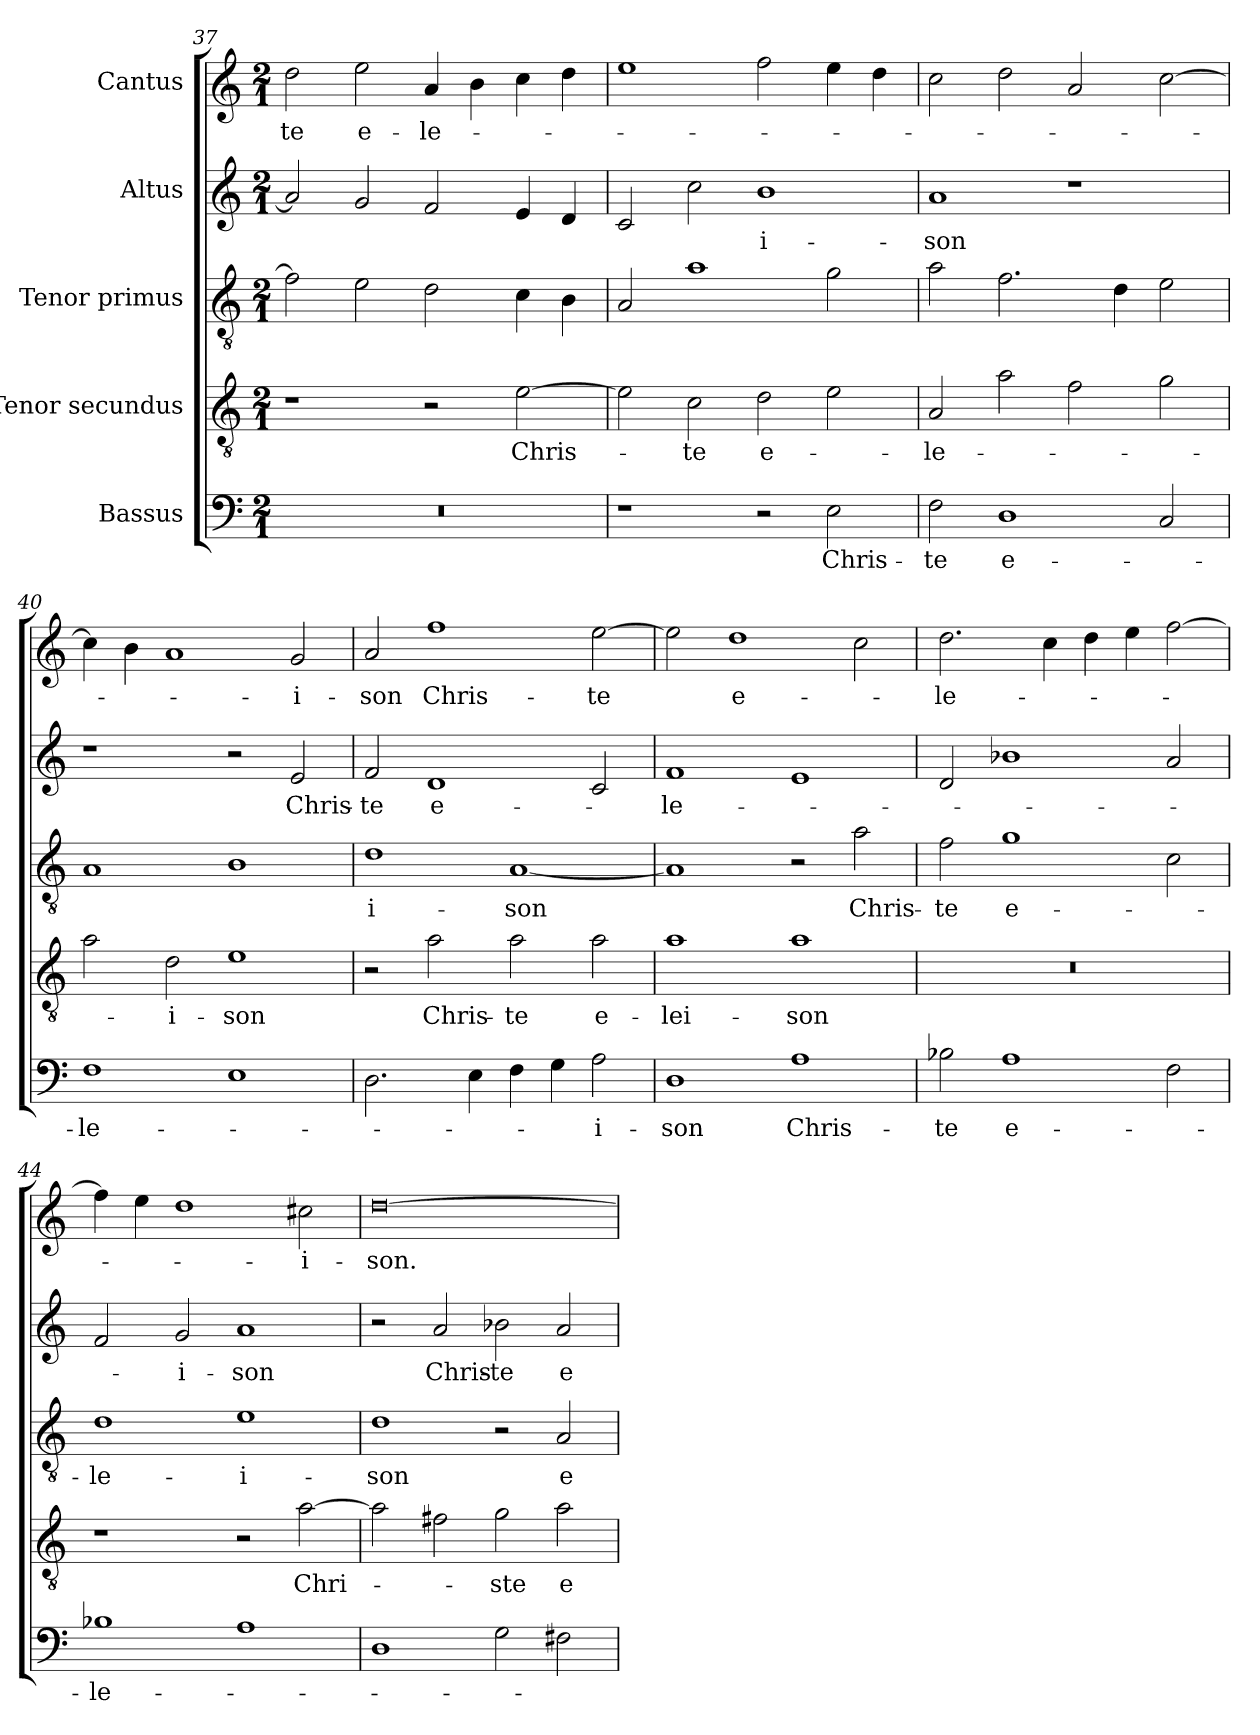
**kern	**text	**kern	**text	**kern	**text	**kern	**text	**kern	**text
*part5	*part5	*part4	*part4	*part3	*part3	*part2	*part2	*part1	*part1
*staff5	*staff5	*staff4	*staff4	*staff3	*staff3	*staff2	*staff2	*staff1	*staff1
*I"Bassus	*	*I"Tenor secundus	*	*I"Tenor primus	*	*I"Altus	*	*I"Cantus	*
*clefF4	*	*clefGv2	*	*clefGv2	*	*clefG2	*	*clefG2	*
*k[]	*	*k[]	*	*k[]	*	*k[]	*	*k[]	*
*M2/1	*	*M2/1	*	*M2/1	*	*M2/1	*	*M2/1	*
=37	=37	=37	=37	=37	=37	=37	=37	=37	=37
0r	.	1r	.	2f\]	.	2a/]	.	2dd\	-te
.	.	.	.	2e\	.	2g/	.	2ee\	e-
.	.	2r	.	2d\	.	2f/	.	4a/	-le-
.	.	.	.	.	.	.	.	4b\	.
.	.	[2e\	Chris-	4c\	.	4e/	.	4cc\	.
.	.	.	.	4B\	.	4d/	.	4dd\	.
=38	=38	=38	=38	=38	=38	=38	=38	=38	=38
1r	.	2e\]	.	2A/	.	2c/	.	1ee\	.
.	.	2c\	-te	1a\	.	2cc\	.	.	.
2r	.	2d\	e-	.	.	1b\	-i-	2ff\	.
2E\	Chris-	2e\	.	2g\	.	.	.	4ee\	.
.	.	.	.	.	.	.	.	4dd\	.
=39	=39	=39	=39	=39	=39	=39	=39	=39	=39
2F\	-te	2A/	-le-	2a\	.	1a/	-son	2cc\	.
1D\	e-	2a\	.	2.f\	.	.	.	2dd\	.
.	.	2f\	.	.	.	1r	.	2a/	.
.	.	.	.	4d\	.	.	.	.	.
2C/	.	2g\	.	2e\	.	.	.	[2cc\	.
=40	=40	=40	=40	=40	=40	=40	=40	=40	=40
1F\	-le-	2a\	.	1A/	.	1r	.	4cc\]	.
.	.	.	.	.	.	.	.	4b\	.
.	.	2d\	-i-	.	.	.	.	1a/	.
1E\	.	1e\	-son	1B\	.	2r	.	.	.
.	.	.	.	.	.	2e/	Chris-	2g/	-i-
=41	=41	=41	=41	=41	=41	=41	=41	=41	=41
2.D\	.	2r	.	1d\	-i-	2f/	-te	2a/	-son
.	.	2a\	Chris-	.	.	1d/	e-	1ff\	Chris-
4E\	.	.	.	.	.	.	.	.	.
4F\	.	2a\	-te	[1A/	-son	.	.	.	.
4G\	.	.	.	.	.	.	.	.	.
2A\	-i-	2a\	e-	.	.	2c/	.	[2ee\	-te
=42	=42	=42	=42	=42	=42	=42	=42	=42	=42
1D\	-son	1a\	-lei-	1A/]	.	1f/	-le-	2ee\]	.
.	.	.	.	.	.	.	.	1dd\	e-
1A\	Chris-	1a\	-son	2r	.	1e/	.	.	.
.	.	.	.	2a\	Chris-	.	.	2cc\	.
=43	=43	=43	=43	=43	=43	=43	=43	=43	=43
2B-X\	-te	0r	.	2f\	-te	2d/	.	2.dd\	-le-
1A\	e-	.	.	1g\	e-	1b-X\	.	.	.
.	.	.	.	.	.	.	.	4cc\	.
.	.	.	.	.	.	.	.	4dd\	.
.	.	.	.	.	.	.	.	4ee\	.
2F\	.	.	.	2c\	.	2a/	.	[2ff\	.
=44	=44	=44	=44	=44	=44	=44	=44	=44	=44
1B-X\	-le-	1r	.	1d\	-le-	2f/	.	4ff\]	.
.	.	.	.	.	.	.	.	4ee\	.
.	.	.	.	.	.	2g/	-i-	1dd\	.
1A\	.	2r	.	1e\	-i-	1a/	-son	.	.
.	.	[2a\	Chri-	.	.	.	.	2cc#X\	-i-
=45	=45	=45	=45	=45	=45	=45	=45	=45	=45
1D\	.	2a\]	.	1d\	-son	2r	.	[0dd\	-son.
.	.	2f#X\	.	.	.	2a/	Chris-	.	.
2G\	.	2g\	-ste	2r	.	2b-X\	-te	.	.
2F#X\	.	2a\	e-	2A/	e-	2a/	e-	.	.
=	=	=	=	=	=	=	=	=	=
*-	*-	*-	*-	*-	*-	*-	*-	*-	*-
